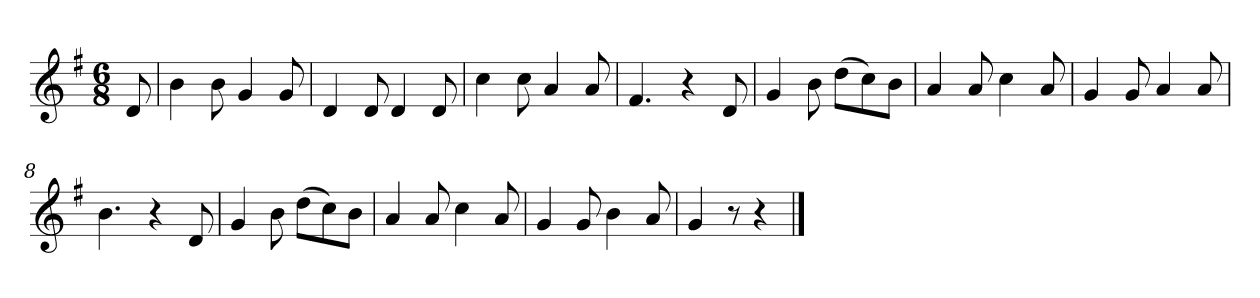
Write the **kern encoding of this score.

**kern
*part1
*staff1
*k[f#]
*M6/8
*MM120
=
8d
=1
4b
8b
4g
8g
=2
4d
8d
4d
8d
=3
4cc
8cc
4a
8a
=4
4.f#
4r
8d
=5
4g
8b
(8ddL
8cc)
8bJ
=6
4a
8a
4cc
8a
=7
4g
8g
4a
8a
=8
4.b
4r
8d
=9
4g
8b
(8ddL
8cc)
8bJ
=10
4a
8a
4cc
8a
=11
4g
8g
4b
8a
=12
4g
8r
4r
==
*-
